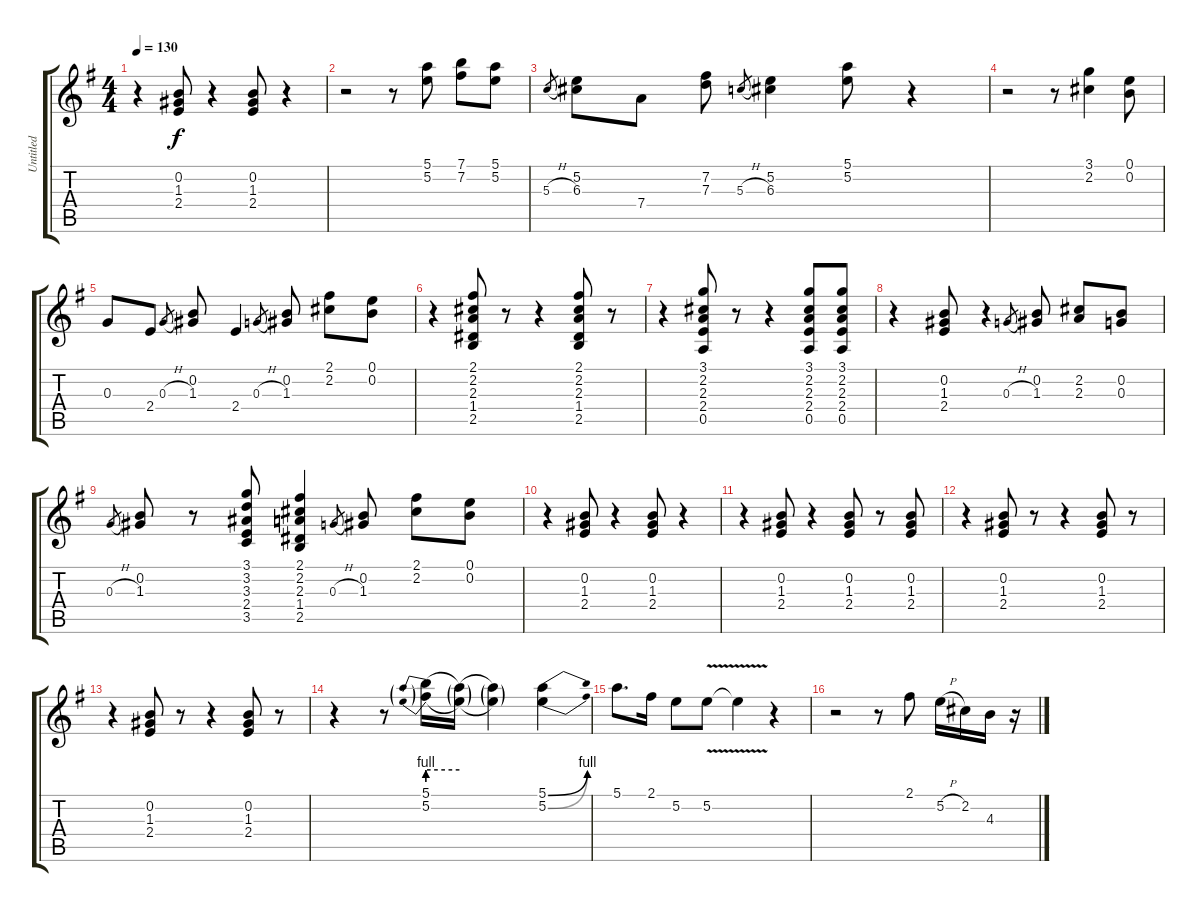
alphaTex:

\track ("Untitled" "Untitled") {instrument distortionguitar}
\staff {score tabs}
\tuning (E4 B3 G3 D3 A2 E2) {hide}
\ts (4 4)
\tempo 130
\clef g2
\ks g
r.4{dy f} (0.2 1.3 2.4).8 r.4 (0.2 1.3 2.4).8 r.4 |
r.2 r.8 (5.1 5.2).8 (7.1 7.2).8 (5.1 5.2).8 |
5.3{h}.8{gr} (5.2 6.3).8 7.4.8 (7.2 7.3).8 5.3{h}.8{gr} (5.2 6.3).4 (5.1 5.2).8 r.4 |
r.2 r.8 (3.1 2.2).4 (0.1 0.2).8 |
0.3.8 2.4.8 0.3{h}.8{gr} (0.2 1.3).8 2.4.4 0.3{h}.8{gr} (0.2 1.3).8 (2.1 2.2).8 (0.1 0.2).8 |
r.4 (2.1 2.2 2.3 1.4 2.5).8 r.8 r.4 (2.1 2.2 2.3 1.4 2.5).8 r.8 |
r.4 (3.1 2.2 2.3 2.4 0.5).8 r.8 r.4 (3.1 2.2 2.3 2.4 0.5).8 (3.1 2.2 2.3 2.4 0.5).8 |
r.4 (0.2 1.3 2.4).8 r.4 0.3{h}.8{gr} (0.2 1.3).8 (2.2 2.3).8 (0.2 0.3).8 |
0.3{h}.8{gr} (0.2 1.3).8 r.8 (3.1 3.2 3.3 2.4 3.5).8 (2.1 2.2 2.3 1.4 2.5).4 0.3{h}.8{gr} (0.2 1.3).8 (2.1 2.2).8 (0.1 0.2).8 |
r.4 (0.2 1.3 2.4).8 r.4 (0.2 1.3 2.4).8 r.4 |
r.4 (0.2 1.3 2.4).8 r.4 (0.2 1.3 2.4).8 r.8 (0.2 1.3 2.4).8 |
r.4 (0.2 1.3 2.4).8 r.8 r.4 (0.2 1.3 2.4).8 r.8 |
r.4 (0.2 1.3 2.4).8 r.8 r.4 (0.2 1.3 2.4).8 r.8 |
r.4 r.8 (5.1{be (prebend 0 4 60 4)} 5.2{be (prebend 0 4 60 4)}).16 (5.1{be (hold 40 0 60 0) t} 5.2{be (hold 40 0 60 0) t}).16 (5.1{t} 5.2{t}).4 (5.1{be (bend 0 0 60 4)} 5.2{be (bend 0 0 60 4)}).4 |
5.1.8{d} 2.1.16 5.2.8 5.2{v}.8 5.2{v t}.4 r.4 |
r.2 r.8 2.1.8 5.2{h}.16 2.2.16 4.3.16 r.16
